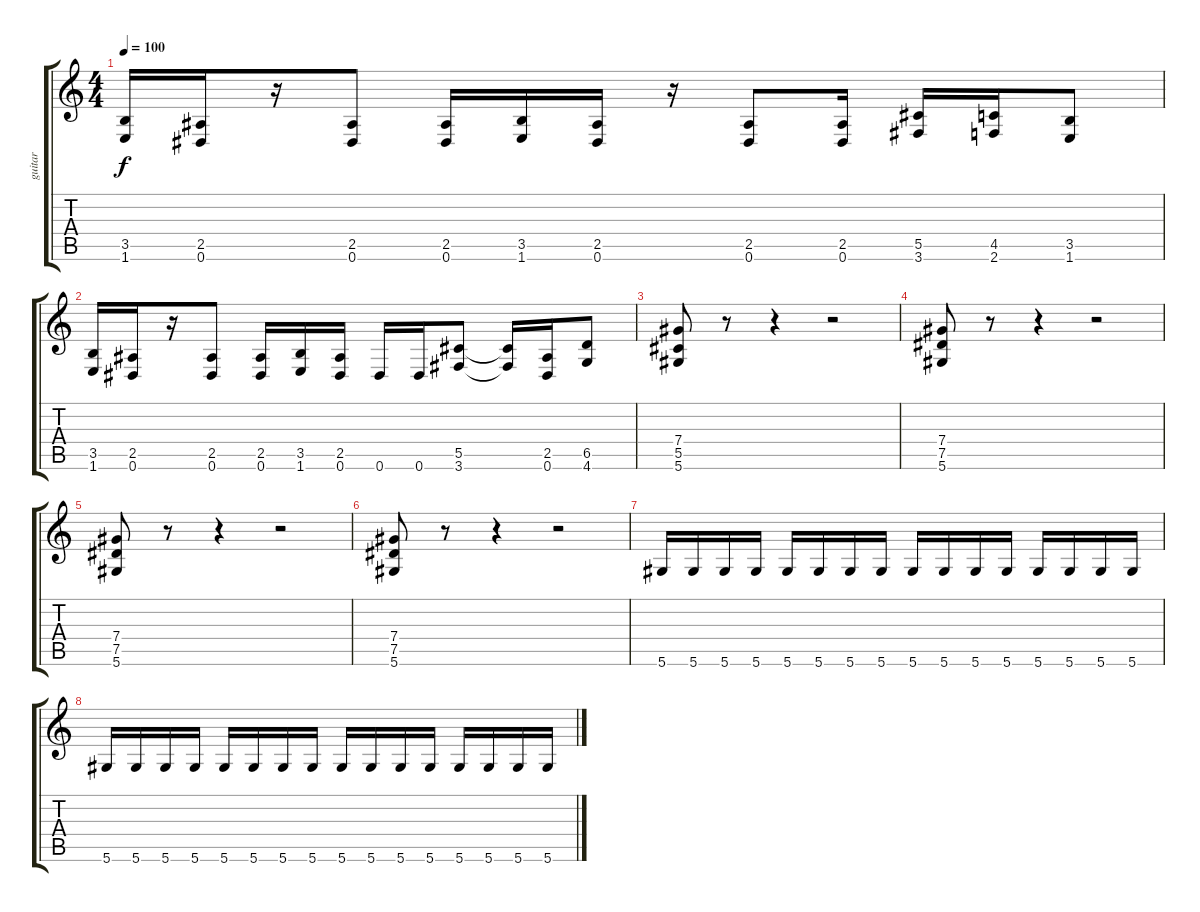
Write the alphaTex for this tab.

\track ("guitar" "guitar") {instrument overdrivenguitar}
\staff {score tabs}
\tuning (Eb4 Bb3 Gb3 Db3 Ab2 Eb2) {hide}
\ts (4 4)
\tempo 100
\clef g2
\ks c
(3.5 1.6).16{dy f} (2.5 0.6).16 r.16 (2.5 0.6).8 (2.5 0.6).16 (3.5 1.6).16 (2.5 0.6).16 r.16 (2.5 0.6).8 (2.5 0.6).16 (5.5 3.6).16 (4.5 2.6).16 (3.5 1.6).8 |
(3.5 1.6).16 (2.5 0.6).16 r.16 (2.5 0.6).8 (2.5 0.6).16 (3.5 1.6).16 (2.5 0.6).16 0.6.16 0.6.16 (5.5 3.6).8 (5.5{t} 3.6{t}).16 (2.5 0.6).16 (6.5 4.6).8 |
(7.4 5.5 5.6).8 r.8 r.4 r.2 |
(7.4 7.5 5.6).8 r.8 r.4 r.2 |
(7.4 7.5 5.6).8 r.8 r.4 r.2 |
(7.4 7.5 5.6).8 r.8 r.4 r.2 |
5.6.16 5.6.16 5.6.16 5.6.16 5.6.16 5.6.16 5.6.16 5.6.16 5.6.16 5.6.16 5.6.16 5.6.16 5.6.16 5.6.16 5.6.16 5.6.16 |
5.6.16 5.6.16 5.6.16 5.6.16 5.6.16 5.6.16 5.6.16 5.6.16 5.6.16 5.6.16 5.6.16 5.6.16 5.6.16 5.6.16 5.6.16 5.6.16
